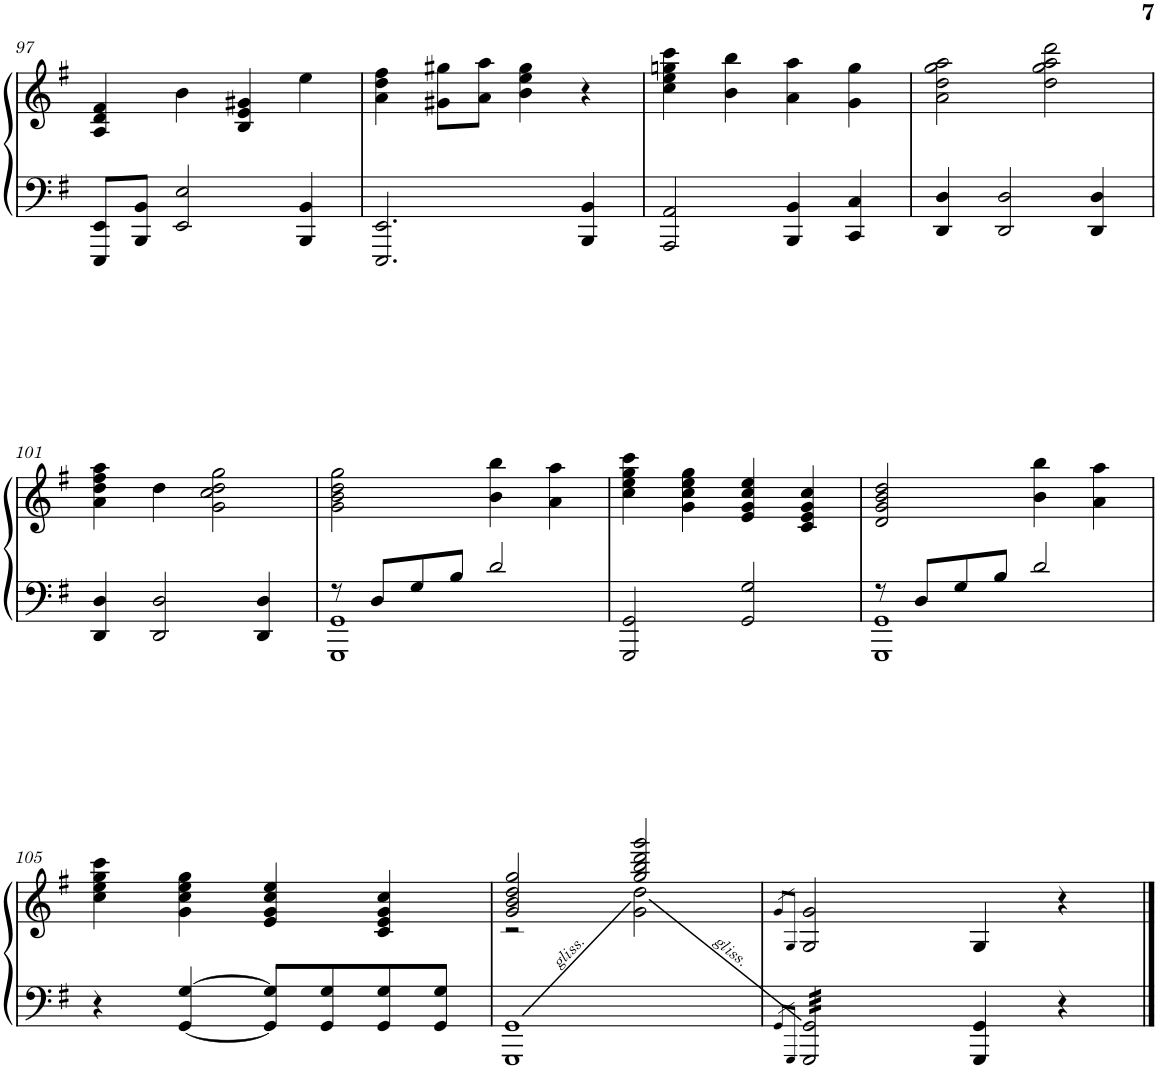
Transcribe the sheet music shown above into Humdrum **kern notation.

**kern	**kern
*part1	*part1
*staff2	*staff1
*I"Piano	*
*I'Pno.	*
!!LO:PB:g=z
*clefF4	*clefG2
*k[f#]	*k[f#]
*M2/2	*M2/2
=97	=97
8EEE/ 8EE/L	4A/ 4d/ 4f#/
8BBB/ 8BB/J	.
2EE/ 2E/	4b\
.	4B/ 4e/ 4g#X/
4BBB/ 4BB/	4ee\
=98	=98
2.EEE/ 2.EE/	4a\ 4dd\ 4ff#\
.	8g#X\ 8gg#X\L
.	8a\ 8aa\J
.	4b\ 4ee\ 4gg#\
4BBB/ 4BB/	4r
=99	=99
2AAA/ 2AA/	4cc\ 4ee\ 4ggn\ 4ccc\
.	4b\ 4bb\
4BBB/ 4BB/	4a\ 4aa\
4CC/ 4C/	4g\ 4gg\
=100	=100
4DD/ 4D/	2a\ 2dd\ 2gg\ 2aa\
2DD/ 2D/	.
.	2dd\ 2gg\ 2aa\ 2ddd\
4DD/ 4D/	.
!!LO:LB:g=z
=101	=101
4DD/ 4D/	4a\ 4dd\ 4ff#\ 4aa\
2DD/ 2D/	4dd\
.	2g\ 2cc\ 2dd\ 2gg\
4DD/ 4D/	.
=102	=102
*^	*
8r	1GGG 1GG	2g\ 2b\ 2dd\ 2gg\
8D/L	.	.
8G/	.	.
8B/J	.	.
2d/	.	4b\ 4bb\
.	.	4a\ 4aa\
*v	*v	*
=103	=103
2GGG/ 2GG/	4cc\ 4ee\ 4gg\ 4ccc\
.	4g\ 4cc\ 4ee\ 4gg\
2GG/ 2G/	4e/ 4g/ 4cc/ 4ee/
.	4c/ 4e/ 4g/ 4cc/
=104	=104
*^	*
8r	1GGG 1GG	2d/ 2g/ 2b/ 2dd/
8D/L	.	.
8G/	.	.
8B/J	.	.
2d/	.	4b\ 4bb\
.	.	4a\ 4aa\
*v	*v	*
!!LO:LB:g=z
=105	=105
4r	4cc\ 4ee\ 4gg\ 4ccc\
[4GG/ [4G/	4g\ 4cc\ 4ee\ 4gg\
8GG/] 8G/]L	4e/ 4g/ 4cc/ 4ee/
8GG/ 8G/	.
8GG/ 8G/	4c/ 4e/ 4g/ 4cc/
8GG/ 8G/J	.
=106	=106
*	*^
1GGG 1GG	2g/ 2b/ 2dd/ 2gg/	2r
.	2gg/ 2bb/ 2ddd/ 2ggg/	2g\ 2dd\
*	*v	*v
=107	=107
*^	*
qGGL	8qGG/L	8qg/L
qGGGJ	8qGGG/J	8qG/J
*tremolo	*	*
6.GG	32GGG/ 32GG/LLL	2G/ 2g/
.	32GGG/ 32GG/	.
.	32GGG/ 32GG/	.
.	32GGG/ 32GG/	.
.	32GGG/ 32GG/	.
.	32GGG/ 32GG/	.
.	32GGG/ 32GG/	.
.	32GGG/ 32GG/	.
6.GGG	32GGG/ 32GG/	.
.	32GGG/ 32GG/	.
.	32GGG/ 32GG/	.
.	32GGG/ 32GG/	.
.	32GGG/ 32GG/	.
.	32GGG/ 32GG/	.
.	32GGG/ 32GG/	.
.	32GGG/ 32GG/JJJ	.
*Xtremolo	*	*
4GGG/ 4GG/	2ryy	4G/
4r	.	4r
*v	*v	*
==	==
*-	*-
